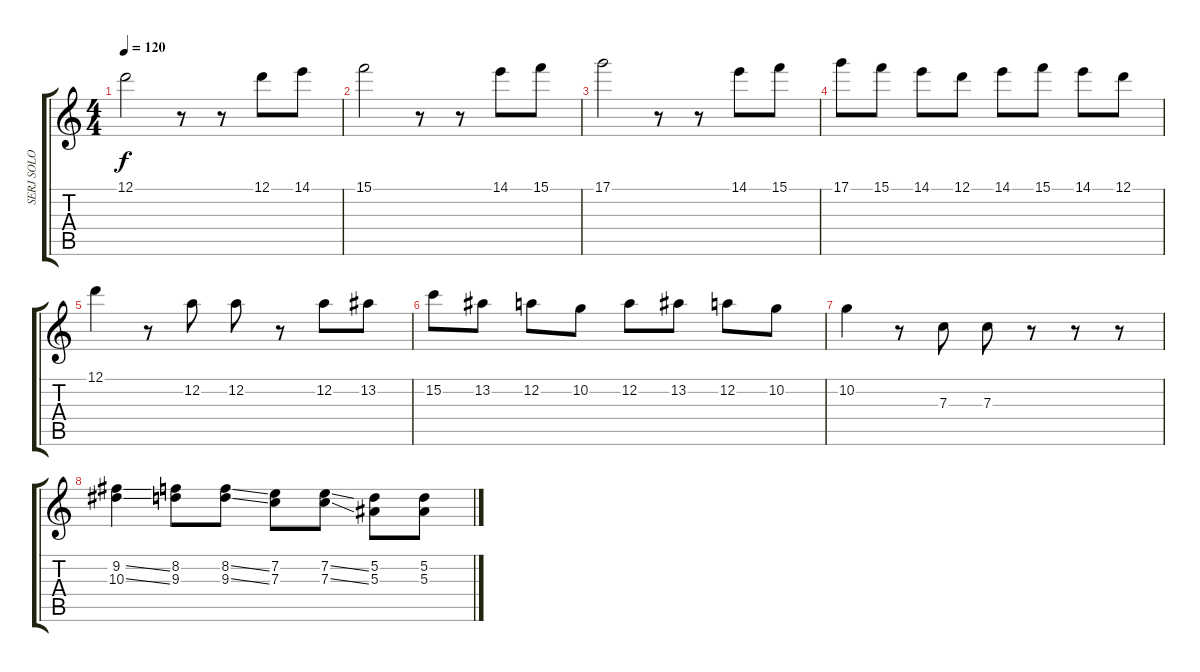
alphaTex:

\track ("SERJ SOLO" "SERJ SOLO") {instrument acousticguitarnylon}
\staff {score tabs}
\tuning (D4 A3 F3 C3 G2 C2) {hide}
\ts (4 4)
\tempo 120
\clef g2
\ks c
12.1.2{dy f} r.8 r.8 12.1.8 14.1.8 |
15.1.2 r.8 r.8 14.1.8 15.1.8 |
17.1.2 r.8 r.8 14.1.8 15.1.8 |
17.1.8 15.1.8 14.1.8 12.1.8 14.1.8 15.1.8 14.1.8 12.1.8 |
12.1.4 r.8 12.2.8 12.2.8 r.8 12.2.8 13.2.8 |
15.2.8 13.2.8 12.2.8 10.2.8 12.2.8 13.2.8 12.2.8 10.2.8 |
10.2.4 r.8 7.3.8 7.3.8 r.8 r.8 r.8 |
(9.2{ss} 10.3{ss}).4 (8.2 9.3).8 (8.2{ss} 9.3{ss}).8 (7.2 7.3).8 (7.2{ss} 7.3{ss}).8 (5.2 5.3).8 (5.2 5.3).8
